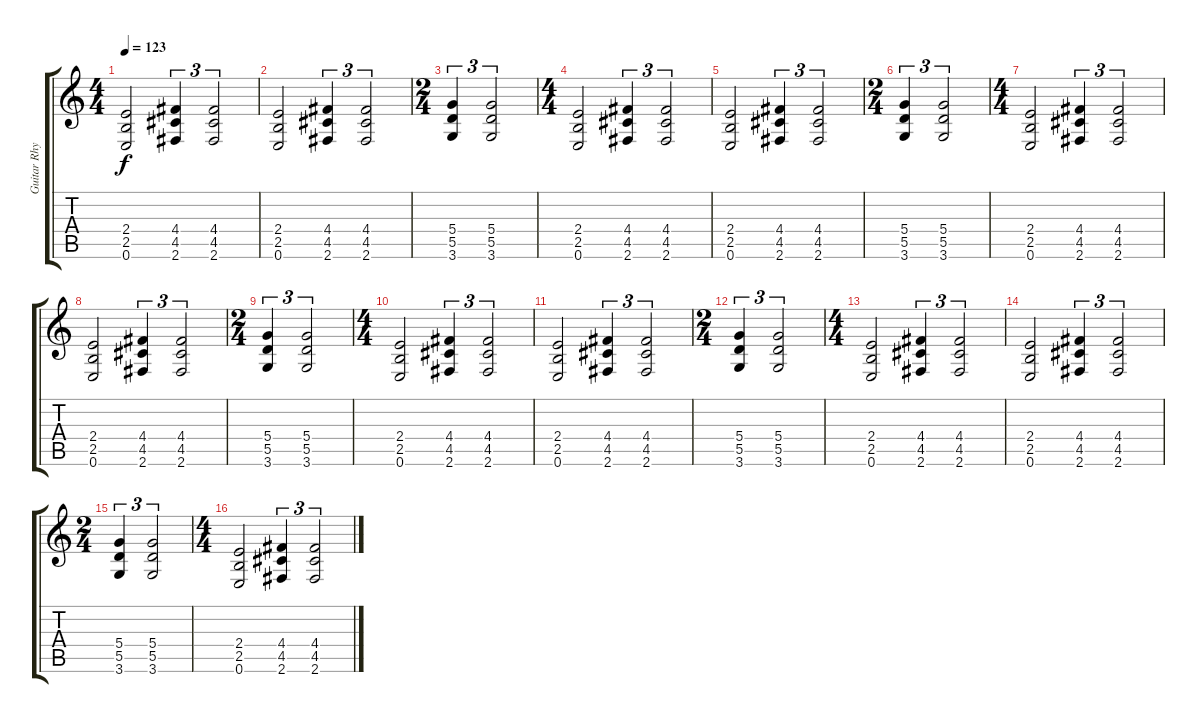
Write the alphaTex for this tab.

\track ("Guitar Rhythm" "Guitar Rhy") {instrument distortionguitar}
\staff {score tabs}
\tuning (E4 B3 G3 D3 A2 E2) {hide}
\ts (4 4)
\tempo 123
\clef g2
\ks c
(2.4 2.5 0.6).2{dy f} (4.4 4.5 2.6).4{tu (3 2)} (4.4 4.5 2.6).2{tu (3 2)} |
(2.4 2.5 0.6).2 (4.4 4.5 2.6).4{tu (3 2)} (4.4 4.5 2.6).2{tu (3 2)} |
\ts (2 4)
(5.4 5.5 3.6).4{tu (3 2)} (5.4 5.5 3.6).2{tu (3 2)} |
\ts (4 4)
(2.4 2.5 0.6).2 (4.4 4.5 2.6).4{tu (3 2)} (4.4 4.5 2.6).2{tu (3 2)} |
(2.4 2.5 0.6).2 (4.4 4.5 2.6).4{tu (3 2)} (4.4 4.5 2.6).2{tu (3 2)} |
\ts (2 4)
(5.4 5.5 3.6).4{tu (3 2)} (5.4 5.5 3.6).2{tu (3 2)} |
\ts (4 4)
(2.4 2.5 0.6).2 (4.4 4.5 2.6).4{tu (3 2)} (4.4 4.5 2.6).2{tu (3 2)} |
(2.4 2.5 0.6).2 (4.4 4.5 2.6).4{tu (3 2)} (4.4 4.5 2.6).2{tu (3 2)} |
\ts (2 4)
(5.4 5.5 3.6).4{tu (3 2)} (5.4 5.5 3.6).2{tu (3 2)} |
\ts (4 4)
(2.4 2.5 0.6).2 (4.4 4.5 2.6).4{tu (3 2)} (4.4 4.5 2.6).2{tu (3 2)} |
(2.4 2.5 0.6).2 (4.4 4.5 2.6).4{tu (3 2)} (4.4 4.5 2.6).2{tu (3 2)} |
\ts (2 4)
(5.4 5.5 3.6).4{tu (3 2)} (5.4 5.5 3.6).2{tu (3 2)} |
\ts (4 4)
(2.4 2.5 0.6).2{volume 6} (4.4 4.5 2.6).4{tu (3 2)} (4.4 4.5 2.6).2{tu (3 2)} |
(2.4 2.5 0.6).2 (4.4 4.5 2.6).4{tu (3 2)} (4.4 4.5 2.6).2{tu (3 2)} |
\ts (2 4)
(5.4 5.5 3.6).4{tu (3 2)} (5.4 5.5 3.6).2{tu (3 2)} |
\ts (4 4)
(2.4 2.5 0.6).2 (4.4 4.5 2.6).4{tu (3 2)} (4.4 4.5 2.6).2{tu (3 2)}
